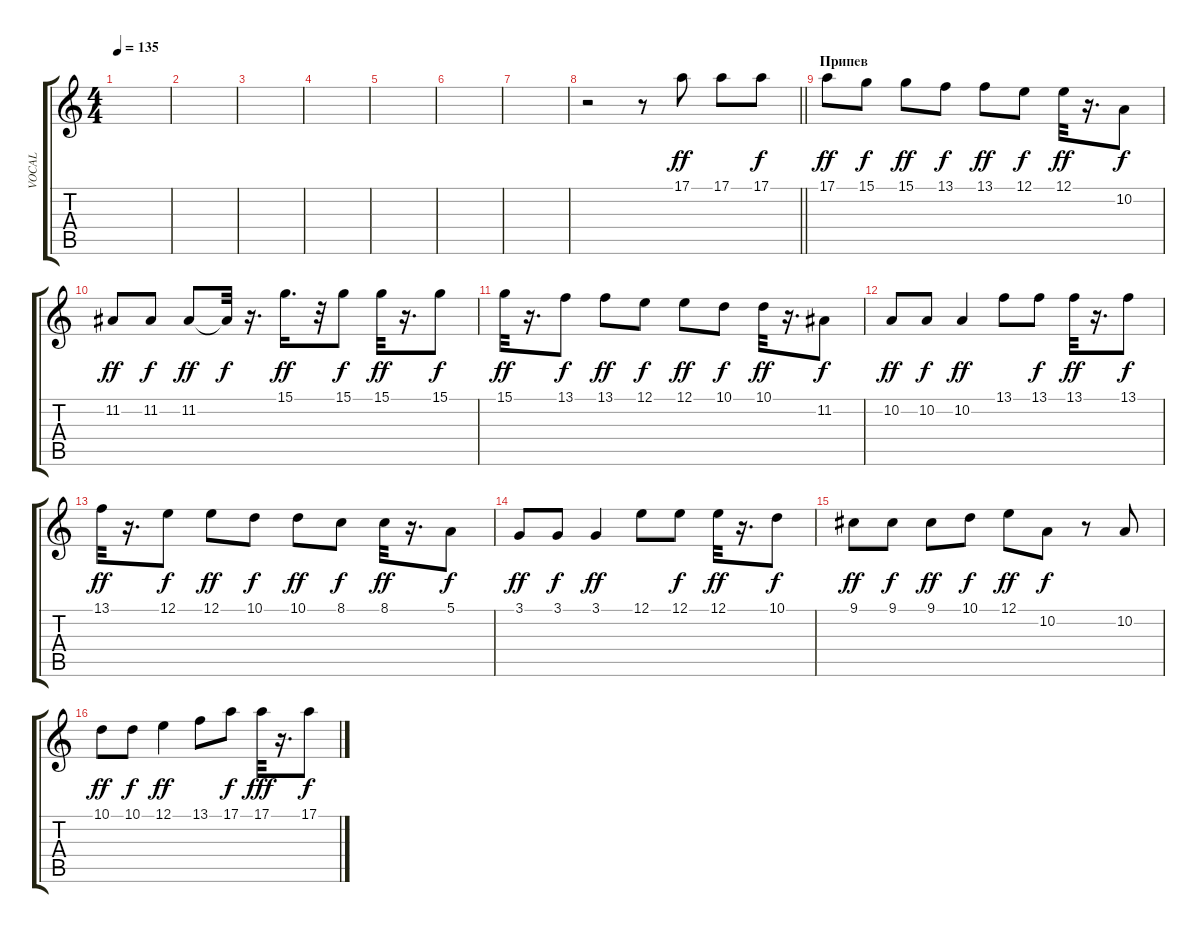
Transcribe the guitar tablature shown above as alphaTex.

\track ("VOCAL" "VOCAL") {instrument musicbox}
\staff {score tabs}
\tuning (E4 B3 G3 D3 A2 E2) {hide}
\ts (4 4)
\tempo 135
\clef g2
\ks c
|
|
|
|
|
|
|
\barLineRight lightlight
r.2 r.8 17.1.8{dy ff} 17.1.8 17.1.8{dy f} |
\section ("" "Припев")
17.1.8{dy ff} 15.1.8{dy f} 15.1.8{dy ff} 13.1.8{dy f} 13.1.8{dy ff} 12.1.8{dy f} 12.1.32{dy ff} r.16{d} 10.2.8{dy f} |
11.2.8{dy ff} 11.2.8{dy f} 11.2.8{dy ff} 11.2{t}.32{dy f} r.16{d} 15.1.16{d dy ff} r.32 15.1.8{dy f} 15.1.32{dy ff} r.16{d} 15.1.8{dy f} |
15.1.32{dy ff} r.16{d} 13.1.8{dy f} 13.1.8{dy ff} 12.1.8{dy f} 12.1.8{dy ff} 10.1.8{dy f} 10.1.32{dy ff} r.16{d} 11.2.8{dy f} |
10.2.8{dy ff} 10.2.8{dy f} 10.2.4{dy ff} 13.1.8 13.1.8{dy f} 13.1.32{dy ff} r.16{d} 13.1.8{dy f} |
13.1.32{dy ff} r.16{d} 12.1.8{dy f} 12.1.8{dy ff} 10.1.8{dy f} 10.1.8{dy ff} 8.1.8{dy f} 8.1.32{dy ff} r.16{d} 5.1.8{dy f} |
3.1.8{dy ff} 3.1.8{dy f} 3.1.4{dy ff} 12.1.8 12.1.8{dy f} 12.1.32{dy ff} r.16{d} 10.1.8{dy f} |
9.1.8{dy ff} 9.1.8{dy f} 9.1.8{dy ff} 10.1.8{dy f} 12.1.8{dy ff} 10.2.8{dy f} r.8 10.2.8 |
10.1.8{dy ff} 10.1.8{dy f} 12.1.4{dy ff} 13.1.8 17.1.8{dy f} 17.1.32{dy fff} r.16{d} 17.1.8{dy f}
